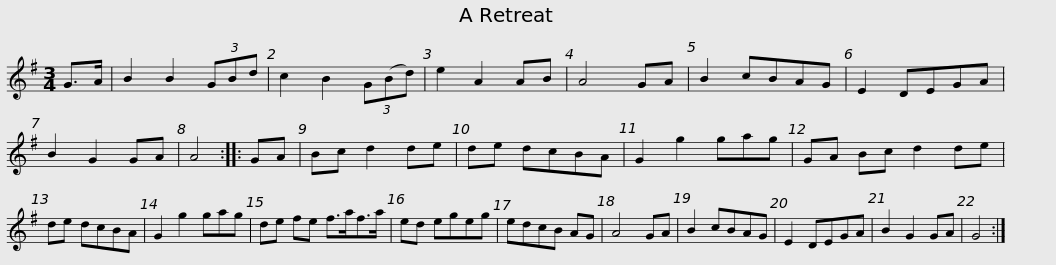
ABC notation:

X:1
L:1/8
M:3/4
I:linebreak $
K:G
V:1 treble
V:1
 G>A | B2 B2 (3GBd | c2 B2 (3G(Bd) | e2 A2 AB | A4 GA | %5
 B2 cBAG | E2 DEGA | B2 G2 GA | A4 :: GA |$ %10
 Bc d2 de | de dcBA | G2 g2 gag | GA Bc d2 de | de dcBA | %15
 G2 g2 gag | de fe f>af>a |$ ed egeg | edcB AG | A4 GA | %20
 B2 cBAG | E2 DEGA | B2 G2 GA | G4 :| %24
